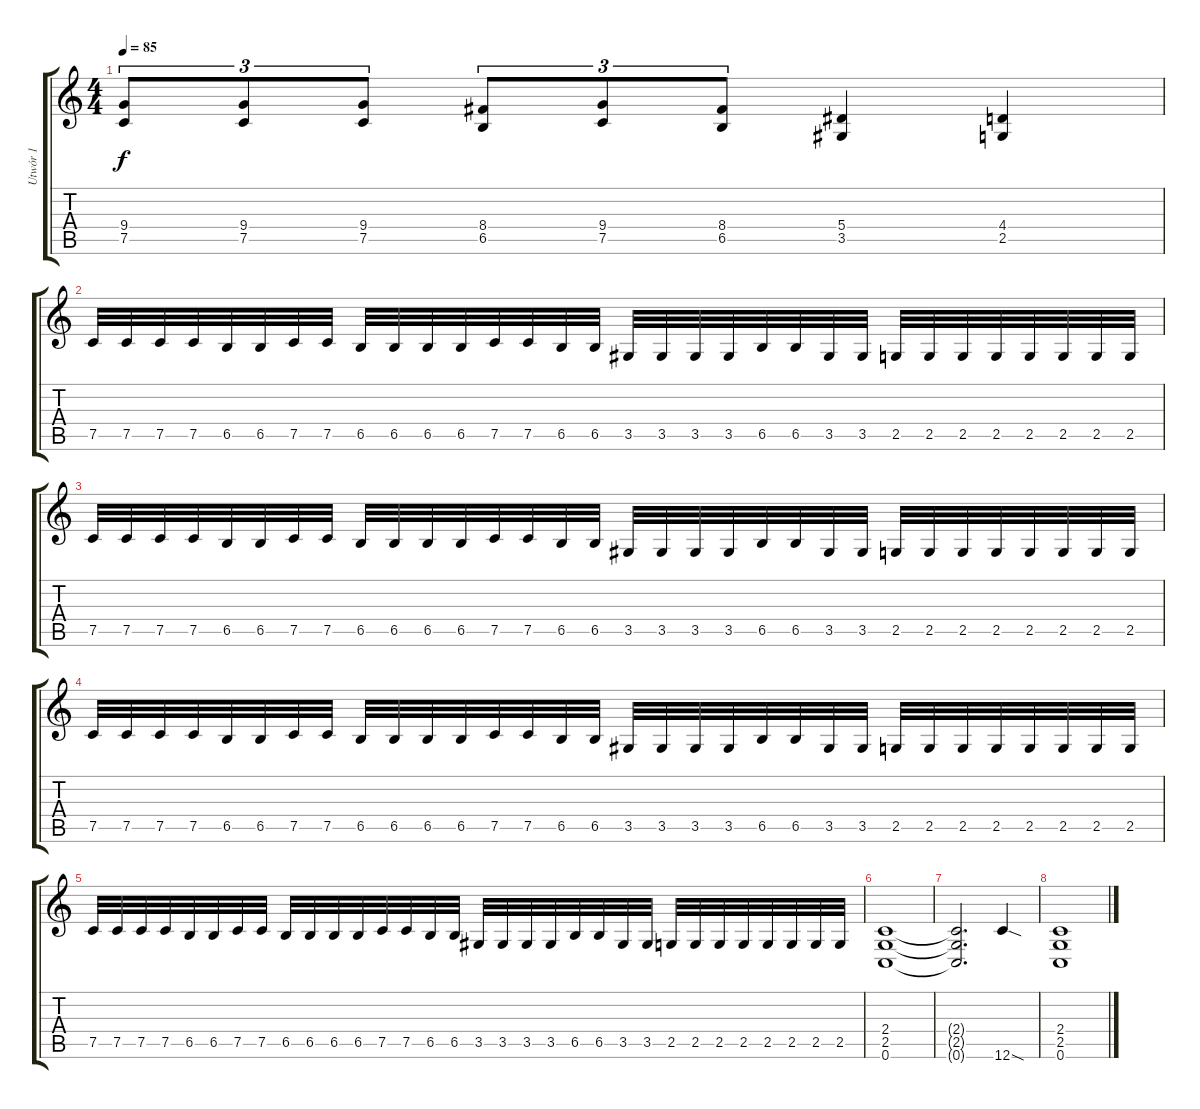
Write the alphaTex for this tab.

\track ("Utwór 1" "Utwór 1") {instrument distortionguitar}
\staff {score tabs}
\tuning (C4 G3 Eb3 Bb2 F2 C2) {hide}
\ts (4 4)
\tempo 85
\clef g2
\ks c
(9.4 7.5).8{tu (3 2) dy f} (9.4 7.5).8{tu (3 2)} (9.4 7.5).8{tu (3 2)} (8.4 6.5).8{tu (3 2)} (9.4 7.5).8{tu (3 2)} (8.4 6.5).8{tu (3 2)} (5.4 3.5).4 (4.4 2.5).4 |
7.5.32 7.5.32 7.5.32 7.5.32 6.5.32 6.5.32 7.5.32 7.5.32 6.5.32 6.5.32 6.5.32 6.5.32 7.5.32 7.5.32 6.5.32 6.5.32 3.5.32 3.5.32 3.5.32 3.5.32 6.5.32 6.5.32 3.5.32 3.5.32 2.5.32 2.5.32 2.5.32 2.5.32 2.5.32 2.5.32 2.5.32 2.5.32 |
7.5.32 7.5.32 7.5.32 7.5.32 6.5.32 6.5.32 7.5.32 7.5.32 6.5.32 6.5.32 6.5.32 6.5.32 7.5.32 7.5.32 6.5.32 6.5.32 3.5.32 3.5.32 3.5.32 3.5.32 6.5.32 6.5.32 3.5.32 3.5.32 2.5.32 2.5.32 2.5.32 2.5.32 2.5.32 2.5.32 2.5.32 2.5.32 |
7.5.32 7.5.32 7.5.32 7.5.32 6.5.32 6.5.32 7.5.32 7.5.32 6.5.32 6.5.32 6.5.32 6.5.32 7.5.32 7.5.32 6.5.32 6.5.32 3.5.32 3.5.32 3.5.32 3.5.32 6.5.32 6.5.32 3.5.32 3.5.32 2.5.32 2.5.32 2.5.32 2.5.32 2.5.32 2.5.32 2.5.32 2.5.32 |
7.5.32 7.5.32 7.5.32 7.5.32 6.5.32 6.5.32 7.5.32 7.5.32 6.5.32 6.5.32 6.5.32 6.5.32 7.5.32 7.5.32 6.5.32 6.5.32 3.5.32 3.5.32 3.5.32 3.5.32 6.5.32 6.5.32 3.5.32 3.5.32 2.5.32 2.5.32 2.5.32 2.5.32 2.5.32 2.5.32 2.5.32 2.5.32 |
(2.4 2.5 0.6).1 |
(2.4{t} 2.5{t} 0.6{t}).2{d} 12.6{sod}.4 |
(2.4 2.5 0.6).1
